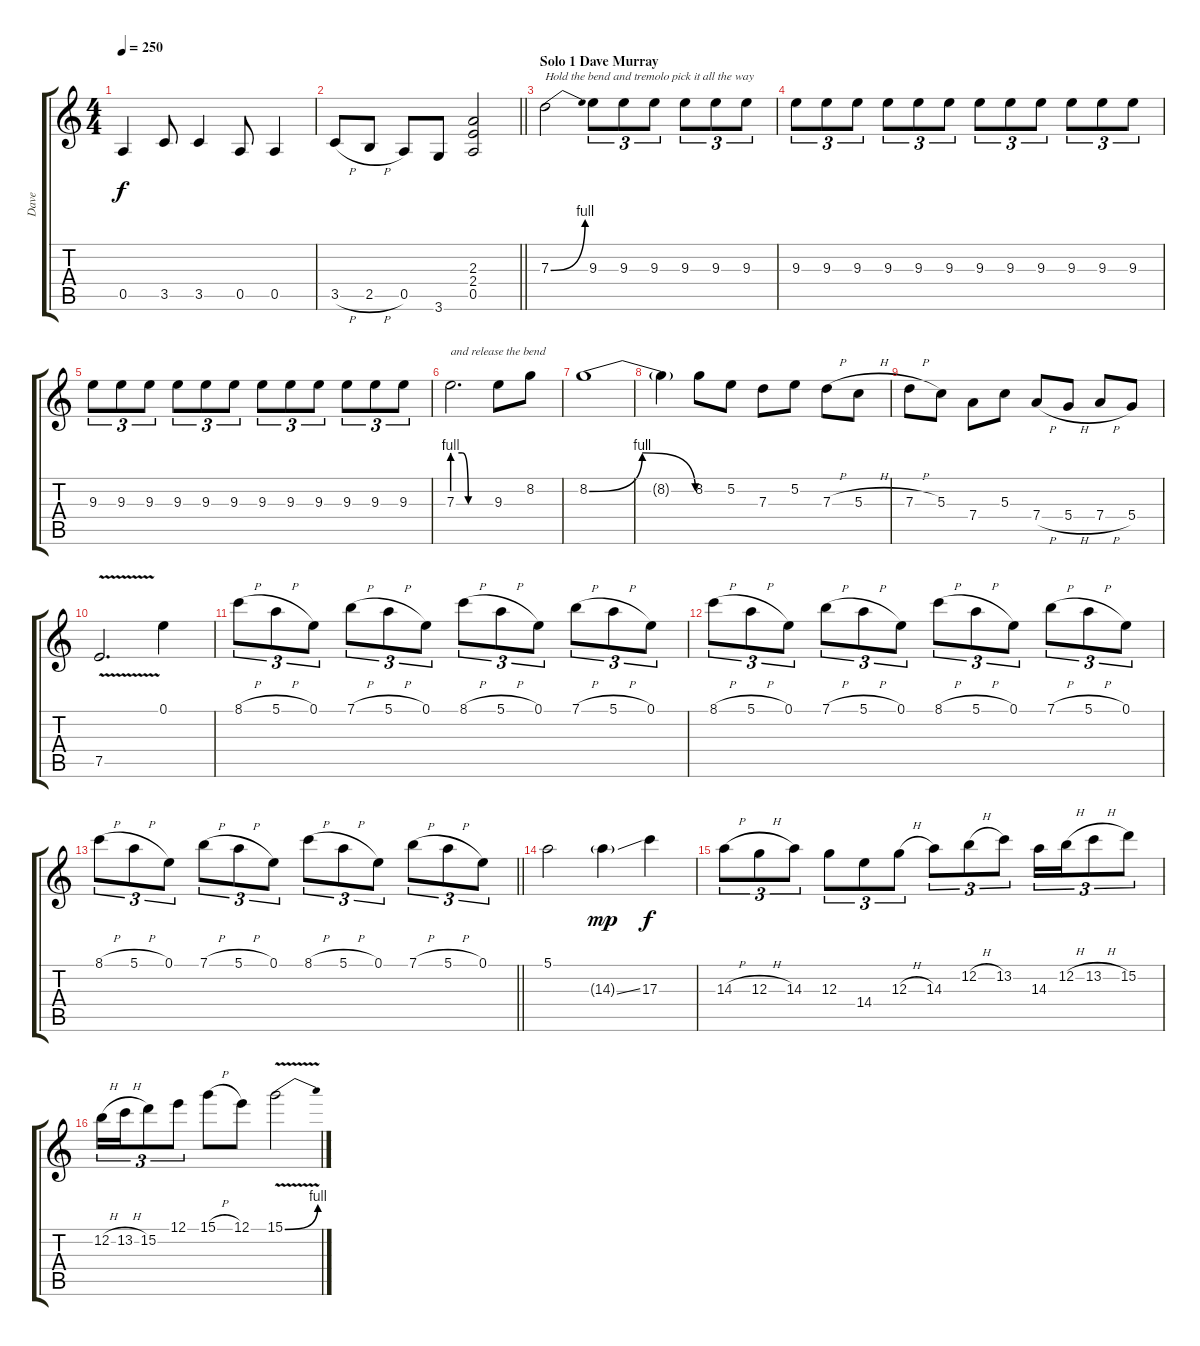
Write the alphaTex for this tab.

\track ("Dave" "Dave") {instrument distortionguitar}
\staff {score tabs}
\tuning (E4 B3 G3 D3 A2 E2) {hide}
\ts (4 4)
\tempo 250
\clef g2
\ks c
0.5.4{dy f} 3.5.8 3.5.4 0.5.8 0.5.4 |
\barLineRight lightlight
3.5{h}.8 2.5{h}.8 0.5.8 3.6.8 (2.3 2.4 0.5).2 |
\section ("" "Solo 1 Dave Murray")
7.3{be (bend 0 0 60 4)}.2{txt "Hold the bend and tremolo pick it all the way" volume 16} 9.3.8{tu (3 2)} 9.3.8{tu (3 2)} 9.3.8{tu (3 2)} 9.3.8{tu (3 2)} 9.3.8{tu (3 2)} 9.3.8{tu (3 2)} |
9.3.8{tu (3 2)} 9.3.8{tu (3 2)} 9.3.8{tu (3 2)} 9.3.8{tu (3 2)} 9.3.8{tu (3 2)} 9.3.8{tu (3 2)} 9.3.8{tu (3 2)} 9.3.8{tu (3 2)} 9.3.8{tu (3 2)} 9.3.8{tu (3 2)} 9.3.8{tu (3 2)} 9.3.8{tu (3 2)} |
9.3.8{tu (3 2)} 9.3.8{tu (3 2)} 9.3.8{tu (3 2)} 9.3.8{tu (3 2)} 9.3.8{tu (3 2)} 9.3.8{tu (3 2)} 9.3.8{tu (3 2)} 9.3.8{tu (3 2)} 9.3.8{tu (3 2)} 9.3.8{tu (3 2)} 9.3.8{tu (3 2)} 9.3.8{tu (3 2)} |
7.3{be (custom 0 4 15 4 25 0 60 0)}.2{d txt "and release the bend"} 9.3.8 8.2.8 |
8.2{be (bendrelease 0 0 15 4 30 4 60 0)}.1 |
8.2{t}.4 8.2.8 5.2.8 7.3.8 5.2.8 7.3{h}.8 5.3{h}.8 |
7.3{h}.8 5.3.8 7.4.8 5.3.8 7.4{h}.8 5.4{h}.8 7.4{h}.8 5.4.8 |
7.5{v}.2{d} 0.1.4 |
8.1{h}.8{tu (3 2)} 5.1{h}.8{tu (3 2)} 0.1.8{tu (3 2)} 7.1{h}.8{tu (3 2)} 5.1{h}.8{tu (3 2)} 0.1.8{tu (3 2)} 8.1{h}.8{tu (3 2)} 5.1{h}.8{tu (3 2)} 0.1.8{tu (3 2)} 7.1{h}.8{tu (3 2)} 5.1{h}.8{tu (3 2)} 0.1.8{tu (3 2)} |
8.1{h}.8{tu (3 2)} 5.1{h}.8{tu (3 2)} 0.1.8{tu (3 2)} 7.1{h}.8{tu (3 2)} 5.1{h}.8{tu (3 2)} 0.1.8{tu (3 2)} 8.1{h}.8{tu (3 2)} 5.1{h}.8{tu (3 2)} 0.1.8{tu (3 2)} 7.1{h}.8{tu (3 2)} 5.1{h}.8{tu (3 2)} 0.1.8{tu (3 2)} |
\barLineRight lightlight
8.1{h}.8{tu (3 2)} 5.1{h}.8{tu (3 2)} 0.1.8{tu (3 2)} 7.1{h}.8{tu (3 2)} 5.1{h}.8{tu (3 2)} 0.1.8{tu (3 2)} 8.1{h}.8{tu (3 2)} 5.1{h}.8{tu (3 2)} 0.1.8{tu (3 2)} 7.1{h}.8{tu (3 2)} 5.1{h}.8{tu (3 2)} 0.1.8{tu (3 2)} |
5.1.2 14.3{ss g}.4{dy mp} 17.3.4{dy f} |
14.3{h}.8{tu (3 2)} 12.3{h}.8{tu (3 2)} 14.3.8{tu (3 2)} 12.3.8{tu (3 2)} 14.4.8{tu (3 2)} 12.3{h}.8{tu (3 2)} 14.3.8{tu (3 2)} 12.2{h}.8{tu (3 2)} 13.2.8{tu (3 2)} 14.3.16{tu (3 2)} 12.2{h}.16{tu (3 2)} 13.2{h}.8{tu (3 2)} 15.2.8{tu (3 2)} |
12.2{h}.16{tu (3 2)} 13.2{h}.16{tu (3 2)} 15.2.8{tu (3 2)} 12.1.8{tu (3 2)} 15.1{h}.8 12.1.8 15.1{be (bend 0 0 60 4) v}.2
